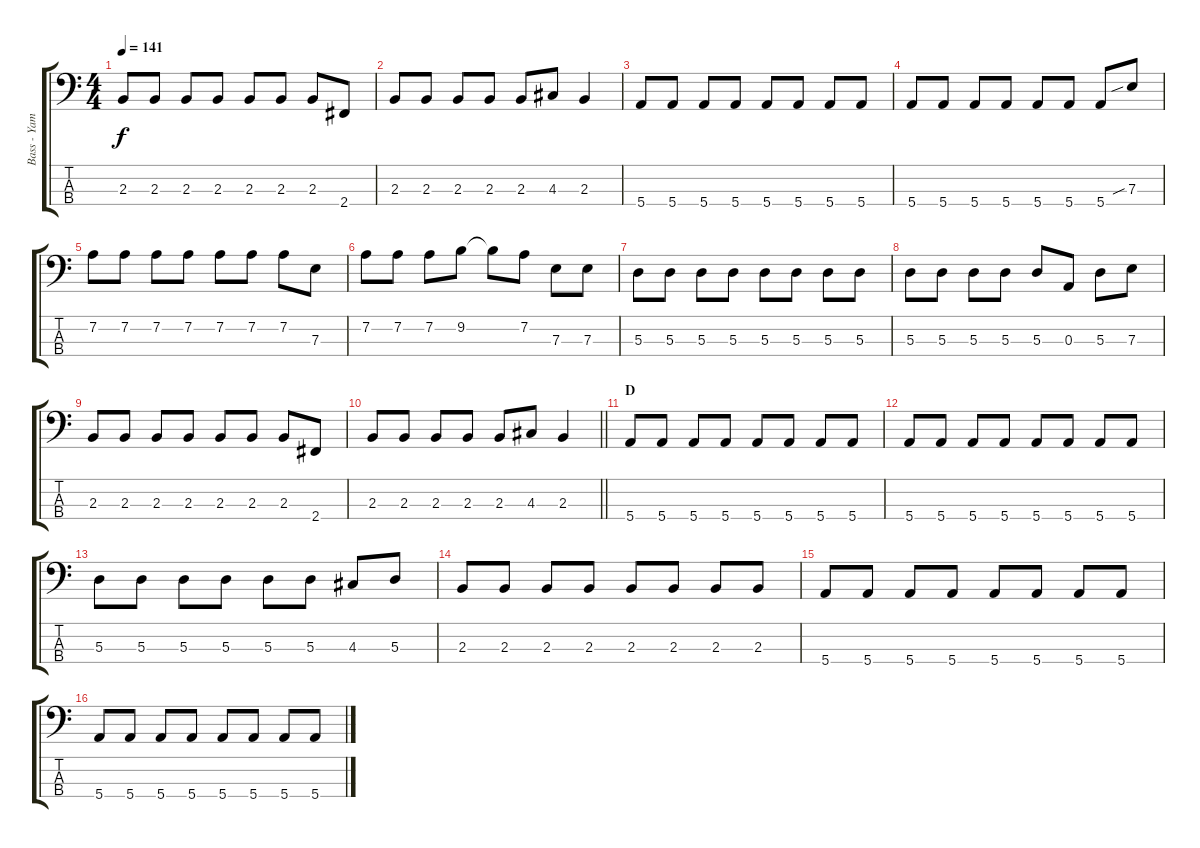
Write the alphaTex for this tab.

\track ("Bass - Yamada" "Bass - Yam") {instrument electricbasspick}
\staff {score tabs}
\tuning (G2 D2 A1 E1) {hide}
\ts (4 4)
\tempo 141
\clef f4
\ks c
2.3.8{dy f} 2.3.8 2.3.8 2.3.8 2.3.8 2.3.8 2.3.8 2.4.8 |
2.3.8 2.3.8 2.3.8 2.3.8 2.3.8 4.3.8 2.3.4 |
5.4.8 5.4.8 5.4.8 5.4.8 5.4.8 5.4.8 5.4.8 5.4.8 |
5.4.8 5.4.8 5.4.8 5.4.8 5.4.8 5.4.8 5.4.8 7.3{sib}.8 |
7.2.8 7.2.8 7.2.8 7.2.8 7.2.8 7.2.8 7.2.8 7.3.8 |
7.2.8 7.2.8 7.2.8 9.2.8 9.2{t}.8 7.2.8 7.3.8 7.3.8 |
5.3.8 5.3.8 5.3.8 5.3.8 5.3.8 5.3.8 5.3.8 5.3.8 |
5.3.8 5.3.8 5.3.8 5.3.8 5.3.8 0.3.8 5.3.8 7.3.8 |
2.3.8 2.3.8 2.3.8 2.3.8 2.3.8 2.3.8 2.3.8 2.4.8 |
\barLineRight lightlight
2.3.8 2.3.8 2.3.8 2.3.8 2.3.8 4.3.8 2.3.4 |
\section ("" "D")
5.4.8 5.4.8 5.4.8 5.4.8 5.4.8 5.4.8 5.4.8 5.4.8 |
5.4.8 5.4.8 5.4.8 5.4.8 5.4.8 5.4.8 5.4.8 5.4.8 |
5.3.8 5.3.8 5.3.8 5.3.8 5.3.8 5.3.8 4.3.8 5.3.8 |
2.3.8 2.3.8 2.3.8 2.3.8 2.3.8 2.3.8 2.3.8 2.3.8 |
5.4.8 5.4.8 5.4.8 5.4.8 5.4.8 5.4.8 5.4.8 5.4.8 |
5.4.8 5.4.8 5.4.8 5.4.8 5.4.8 5.4.8 5.4.8 5.4.8
